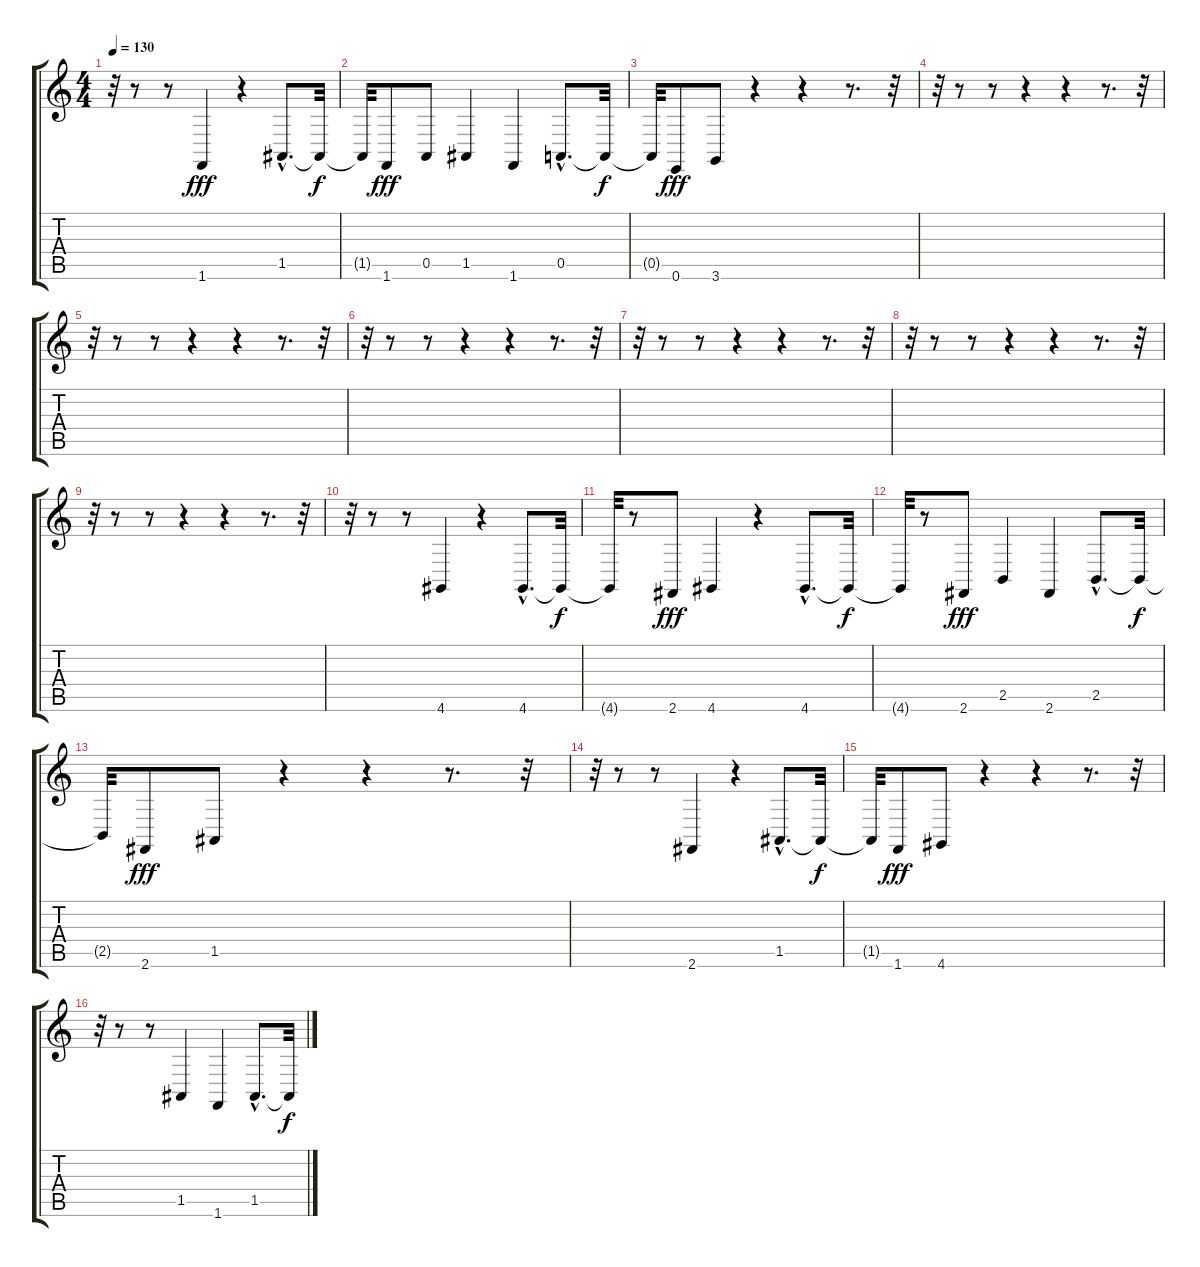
\track "" {instrument acousticgrandpiano}
\staff {score tabs}
\tuning (E4 B3 G3 D3 A2 E2) {hide}
\ts (4 4)
\tempo 130
\clef g2
\ks c
r.32{dy fff} r.8{volume 16} r.8{volume 16} 1.6.4{volume 16} r.4{volume 16} 1.5{hac}.8{d volume 16} 1.5{t}.32{dy f} |
1.5{t}.32 1.6.8{dy fff volume 16} 0.5.8{volume 16} 1.5.4{volume 16} 1.6.4{volume 16} 0.5{hac}.8{d volume 16} 0.5{t}.32{dy f} |
0.5{t}.32 0.6.8{dy fff volume 16} 3.6.8{volume 16} r.4{volume 16} r.4{volume 16} r.8{d volume 16} r.32 |
r.32 r.8{volume 16} r.8{volume 16} r.4{volume 16} r.4{volume 16} r.8{d volume 16} r.32 |
r.32 r.8{volume 16} r.8{volume 16} r.4{volume 16} r.4{volume 16} r.8{d volume 16} r.32 |
r.32 r.8{volume 16} r.8{volume 16} r.4{volume 16} r.4{volume 16} r.8{d volume 16} r.32 |
r.32 r.8{volume 16} r.8{volume 16} r.4{volume 16} r.4{volume 16} r.8{d volume 16} r.32 |
r.32 r.8{volume 16} r.8{volume 16} r.4{volume 16} r.4{volume 16} r.8{d volume 16} r.32 |
r.32 r.8{volume 16} r.8{volume 16} r.4{volume 16} r.4{volume 16} r.8{d volume 16} r.32 |
r.32 r.8{volume 16} r.8{volume 16} 4.6.4{volume 16} r.4{volume 16} 4.6{hac}.8{d volume 16} 4.6{t}.32{dy f} |
4.6{t}.32 r.8{volume 16} 2.6.8{dy fff volume 16} 4.6.4{volume 16} r.4{volume 16} 4.6{hac}.8{d volume 16} 4.6{t}.32{dy f} |
4.6{t}.32 r.8{volume 16} 2.6.8{dy fff volume 16} 2.5.4{volume 16} 2.6.4{volume 16} 2.5{hac}.8{d volume 16} 2.5{t}.32{dy f} |
2.5{t}.32 2.6.8{dy fff volume 16} 1.5.8{volume 16} r.4{volume 16} r.4{volume 16} r.8{d volume 16} r.32 |
r.32 r.8{volume 16} r.8{volume 16} 2.6.4{volume 16} r.4{volume 16} 1.5{hac}.8{d volume 16} 1.5{t}.32{dy f} |
1.5{t}.32 1.6.8{dy fff volume 16} 4.6.8{volume 16} r.4{volume 16} r.4{volume 16} r.8{d volume 16} r.32 |
r.32 r.8{volume 16} r.8{volume 16} 1.5.4{volume 16} 1.6.4{volume 16} 1.5{hac}.8{d volume 16} 1.5{t}.32{dy f}
